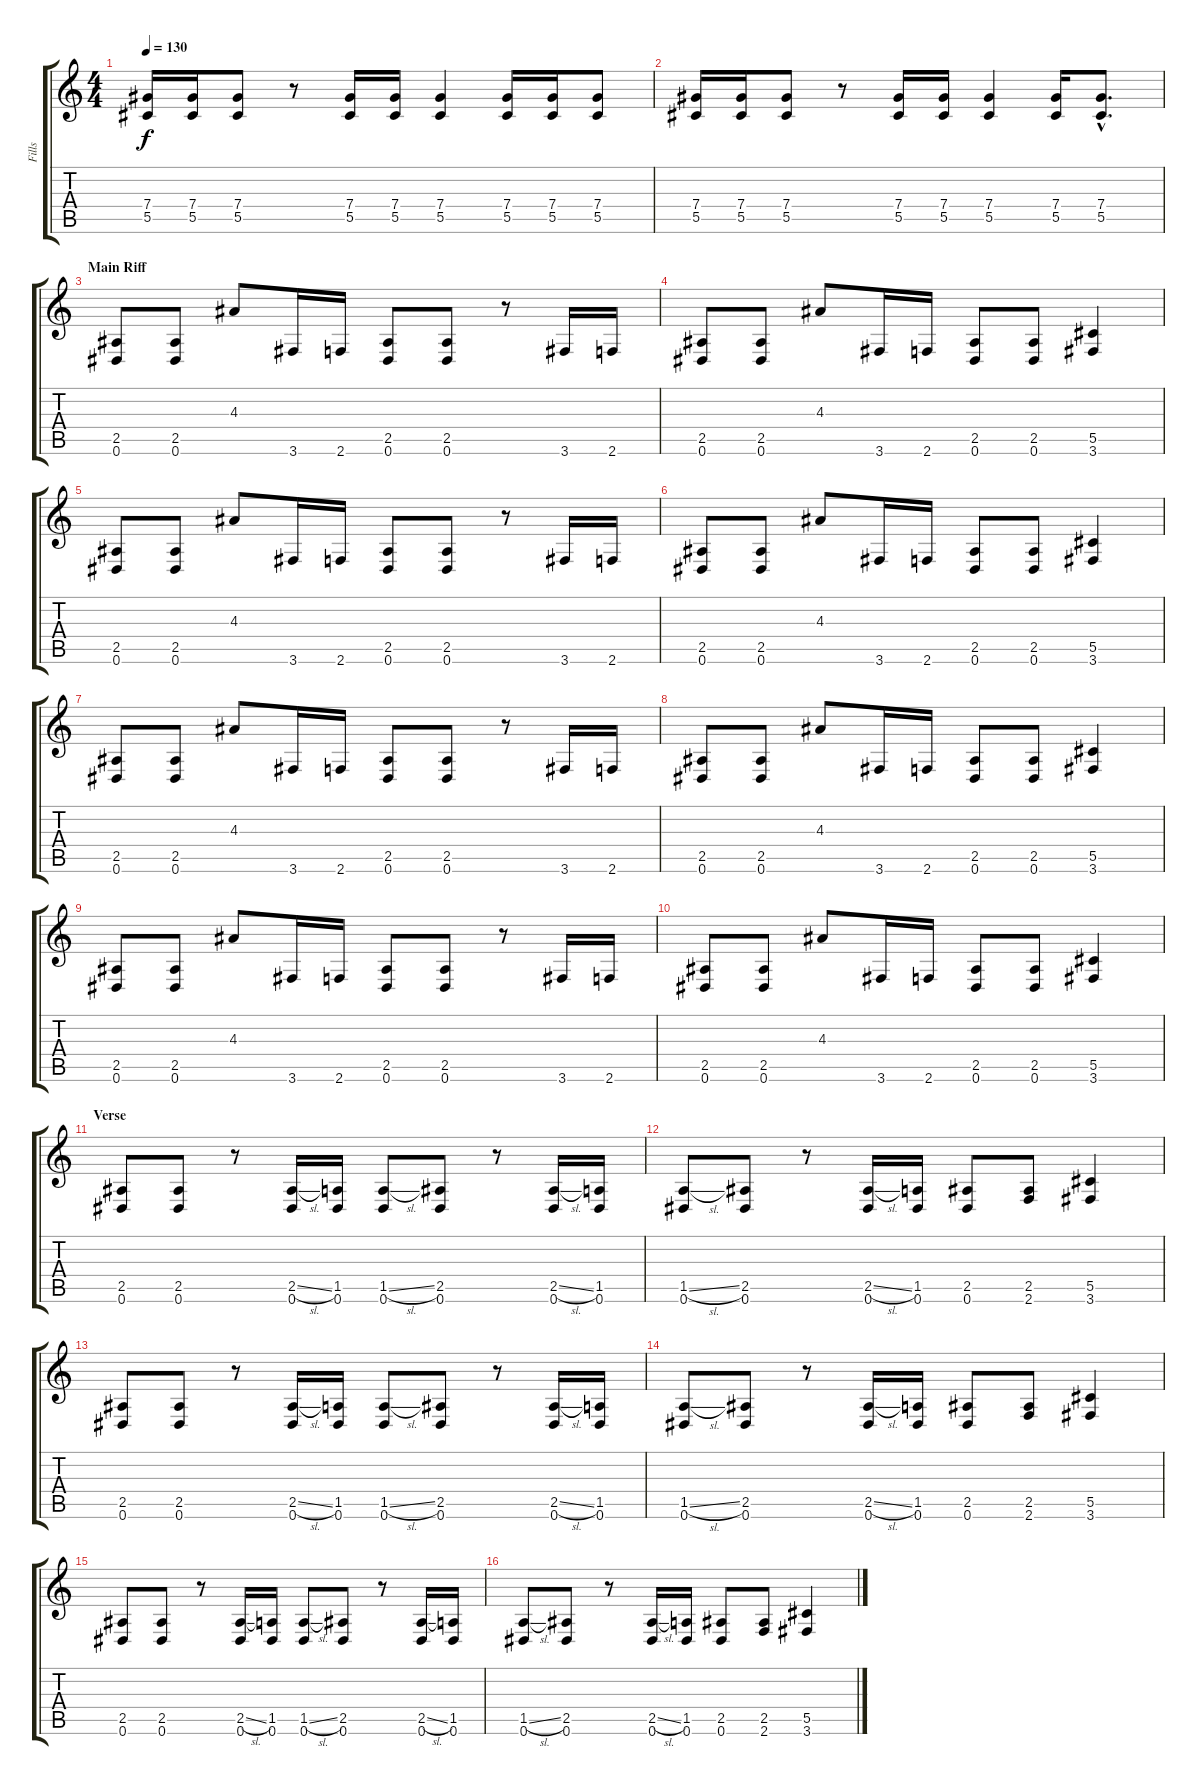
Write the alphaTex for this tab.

\track ("Fills" "Fills") {instrument distortionguitar}
\staff {score tabs}
\tuning (Eb4 Bb3 Gb3 Db3 Ab2 Eb2) {hide}
\ts (4 4)
\tempo 130
\clef g2
\ks c
(7.4 5.5).16{dy f instrument distortionguitar} (7.4 5.5).16 (7.4 5.5).8 r.8 (7.4 5.5).16 (7.4 5.5).16 (7.4 5.5).4 (7.4 5.5).16 (7.4 5.5).16 (7.4 5.5).8 |
(7.4 5.5).16 (7.4 5.5).16 (7.4 5.5).8 r.8 (7.4 5.5).16 (7.4 5.5).16 (7.4 5.5).4 (7.4 5.5).16 (7.4{hac} 5.5{hac}).8{d} |
\section ("" "Main Riff")
(2.5 0.6).8 (2.5 0.6).8 4.3.8 3.6.16 2.6.16 (2.5 0.6).8 (2.5 0.6).8 r.8 3.6.16 2.6.16 |
(2.5 0.6).8 (2.5 0.6).8 4.3.8 3.6.16 2.6.16 (2.5 0.6).8 (2.5 0.6).8 (5.5 3.6).4 |
(2.5 0.6).8 (2.5 0.6).8 4.3.8 3.6.16 2.6.16 (2.5 0.6).8 (2.5 0.6).8 r.8 3.6.16 2.6.16 |
(2.5 0.6).8 (2.5 0.6).8 4.3.8 3.6.16 2.6.16 (2.5 0.6).8 (2.5 0.6).8 (5.5 3.6).4 |
(2.5 0.6).8 (2.5 0.6).8 4.3.8 3.6.16 2.6.16 (2.5 0.6).8 (2.5 0.6).8 r.8 3.6.16 2.6.16 |
(2.5 0.6).8 (2.5 0.6).8 4.3.8 3.6.16 2.6.16 (2.5 0.6).8 (2.5 0.6).8 (5.5 3.6).4 |
(2.5 0.6).8 (2.5 0.6).8 4.3.8 3.6.16 2.6.16 (2.5 0.6).8 (2.5 0.6).8 r.8 3.6.16 2.6.16 |
(2.5 0.6).8 (2.5 0.6).8 4.3.8 3.6.16 2.6.16 (2.5 0.6).8 (2.5 0.6).8 (5.5 3.6).4 |
\section ("" "Verse")
(2.5 0.6).8 (2.5 0.6).8 r.8 (2.5{sl} 0.6).16 (1.5 0.6).16 (1.5{sl} 0.6).8 (2.5 0.6).8 r.8 (2.5{sl} 0.6).16 (1.5 0.6).16 |
(1.5{sl} 0.6).8 (2.5 0.6).8 r.8 (2.5{sl} 0.6).16 (1.5 0.6).16 (2.5 0.6).8 (2.5 2.6).8 (5.5 3.6).4 |
(2.5 0.6).8 (2.5 0.6).8 r.8 (2.5{sl} 0.6).16 (1.5 0.6).16 (1.5{sl} 0.6).8 (2.5 0.6).8 r.8 (2.5{sl} 0.6).16 (1.5 0.6).16 |
(1.5{sl} 0.6).8 (2.5 0.6).8 r.8 (2.5{sl} 0.6).16 (1.5 0.6).16 (2.5 0.6).8 (2.5 2.6).8 (5.5 3.6).4 |
(2.5 0.6).8 (2.5 0.6).8 r.8 (2.5{sl} 0.6).16 (1.5 0.6).16 (1.5{sl} 0.6).8 (2.5 0.6).8 r.8 (2.5{sl} 0.6).16 (1.5 0.6).16 |
(1.5{sl} 0.6).8 (2.5 0.6).8 r.8 (2.5{sl} 0.6).16 (1.5 0.6).16 (2.5 0.6).8 (2.5 2.6).8 (5.5 3.6).4
